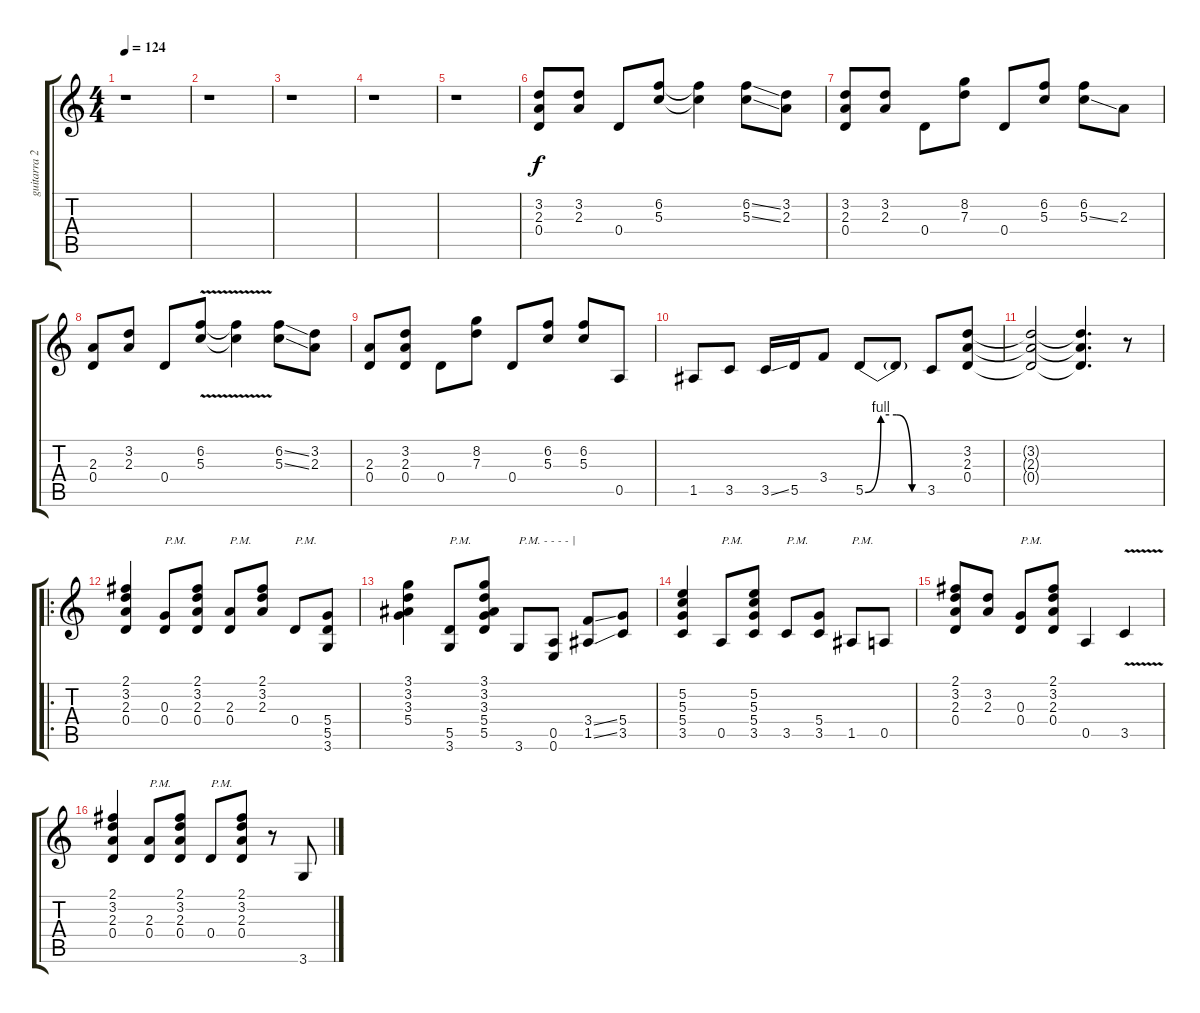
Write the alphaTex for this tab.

\track ("guitarra 2" "guitarra 2") {instrument distortionguitar}
\staff {score tabs}
\tuning (E4 B3 G3 D3 A2 E2) {hide}
\ts (4 4)
\tempo 124
\clef g2
\ks c
r.1{dy f instrument distortionguitar} |
r.1 |
r.1 |
r.1 |
r.1 |
(3.2 2.3 0.4).8 (3.2 2.3).8 0.4.8 (6.2 5.3).8 (6.2{t} 5.3{t}).4 (6.2{ss} 5.3{ss}).8 (3.2 2.3).8 |
(3.2 2.3 0.4).8 (3.2 2.3).8 0.4.8 (8.2 7.3).8 0.4.8 (6.2 5.3).8 (6.2 5.3{ss}).8 2.3.8 |
(2.3 0.4).8 (3.2 2.3).8 0.4.8 (6.2{v} 5.3{v}).8 (6.2{t} 5.3{t}).4 (6.2{ss} 5.3{ss}).8 (3.2 2.3).8 |
(2.3 0.4).8 (3.2 2.3 0.4).8 0.4.8 (8.2 7.3).8 0.4.8 (6.2 5.3).8 (6.2 5.3).8 0.5.8 |
1.5.8 3.5.8 3.5{ss}.16 5.5.16 3.4.8 5.5{be (custom 0 0 15 4 30 4 45 0 60 0)}.8 5.5{t}.8 3.5.8 (3.2 2.3 0.4).8 |
(3.2{t} 2.3{t} 0.4{t}).2 (3.2{t} 2.3{t} 0.4{t}).4{d} r.8 |
\ro
(2.1 3.2 2.3 0.4).4 (0.3 0.4).8{txt "P.M."} (2.1 3.2 2.3 0.4).8 (2.3 0.4).8{txt "P.M."} (2.1 3.2 2.3).8 0.4.8{txt "P.M."} (5.4 5.5 3.6).8 |
(3.1 3.2 3.3 5.4).4 (5.5 3.6).8{txt "P.M."} (3.1 3.2 3.3 5.4 5.5).8 3.6.8{txt "P.M. - - - - |"} (0.5 0.6).8 (3.4{ss} 1.5{ss}).8 (5.4 3.5).8 |
(5.2 5.3 5.4 3.5).4 0.5.8{txt "P.M."} (5.2 5.3 5.4 3.5).8 3.5.8{txt "P.M."} (5.4 3.5).8 1.5.8{txt "P.M."} 0.5.8 |
(2.1 3.2 2.3 0.4).8 (3.2 2.3).8 (0.3 0.4).8{txt "P.M."} (2.1 3.2 2.3 0.4).8 0.5.4 3.5{v}.4 |
(2.1 3.2 2.3 0.4).4 (2.3 0.4).8{txt "P.M."} (2.1 3.2 2.3 0.4).8 0.4.8{txt "P.M."} (2.1 3.2 2.3 0.4).8 r.8 3.6.8
